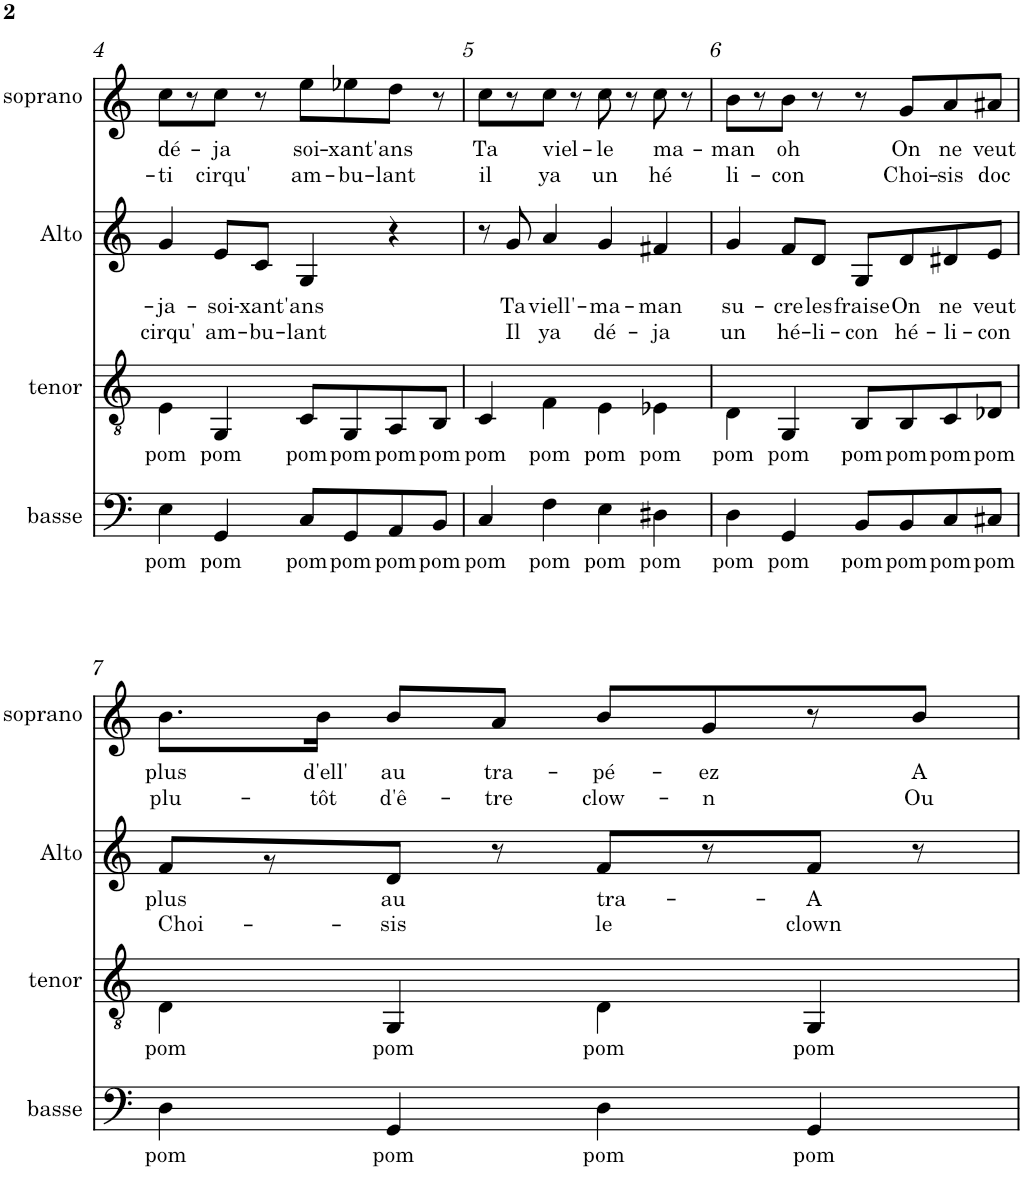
**kern	**text	**kern	**text	**kern	**text	**text	**kern	**text	**text
*part4	*part4	*part3	*part3	*part2	*part2	*part2	*part1	*part1	*part1
*staff4	*staff4	*staff3	*staff3	*staff2	*staff2	*staff2	*staff1	*staff1	*staff1
*I"basse	*	*I"tenor	*	*I"Alto	*	*	*I"soprano	*	*
*I'basse	*	*I'tenor	*	*I'Alto	*	*	*I'soprano	*	*
!!LO:PB:g=z
*clefF4	*	*clefGv2	*	*clefG2	*	*	*clefG2	*	*
*k[]	*	*k[]	*	*k[]	*	*	*k[]	*	*
*M4/4	*	*M4/4	*	*M4/4	*	*	*M4/4	*	*
*met(c)	*	*met(c)	*	*met(c)	*	*	*met(c)	*	*
=4	=4	=4	=4	=4	=4	=4	=4	=4	=4
!	!LO:LY:b	!	!LO:LY:b	!	!LO:LY:b	!LO:LY:b	!	!LO:LY:b	!LO:LY:b
4E\	pom	4E\	pom	4g/	-ja-	cirqu'	8cc\L	dé-	-ti
.	.	.	.	.	.	.	8r	.	.
!	!LO:LY:b	!	!LO:LY:b	!	!LO:LY:b	!LO:LY:b	!	!LO:LY:b	!LO:LY:b
4GG/	pom	4GG/	pom	8e/L	-soi-	am-	8cc\J	-ja	cirqu'
!	!	!	!	!	!LO:LY:b	!LO:LY:b	!	!	!
.	.	.	.	8c/J	-xant'	-bu-	8r	.	.
!	!LO:LY:b	!	!LO:LY:b	!	!LO:LY:b	!LO:LY:b	!	!LO:LY:b	!LO:LY:b
8C/L	pom	8C/L	pom	4G/	ans	-lant	8ee\L	soi-	am-
!	!LO:LY:b	!	!LO:LY:b	!	!	!	!	!LO:LY:b	!LO:LY:b
8GG/	pom	8GG/	pom	.	.	.	8ee-X\	-xant'	-bu-
!	!LO:LY:b	!	!LO:LY:b	!	!	!	!	!LO:LY:b	!LO:LY:b
8AA/	pom	8AA/	pom	4r	.	.	8dd\J	ans	-lant
!	!LO:LY:b	!	!LO:LY:b	!	!	!	!	!	!
8BB/J	pom	8BB/J	pom	.	.	.	8r	.	.
=5	=5	=5	=5	=5	=5	=5	=5	=5	=5
!	!LO:LY:b	!	!LO:LY:b	!	!	!	!	!LO:LY:b	!LO:LY:b
4C/	pom	4C/	pom	8r	.	.	8cc\L	Ta	il
!	!	!	!	!	!LO:LY:b	!LO:LY:b	!	!	!
.	.	.	.	8g/	Ta	Il	8r	.	.
!	!LO:LY:b	!	!LO:LY:b	!	!LO:LY:b	!LO:LY:b	!	!LO:LY:b	!LO:LY:b
4F\	pom	4F\	pom	4a/	viell'-	ya	8cc\J	viel-	ya
.	.	.	.	.	.	.	8r	.	.
!	!LO:LY:b	!	!LO:LY:b	!	!LO:LY:b	!LO:LY:b	!	!LO:LY:b	!LO:LY:b
4E\	pom	4E\	pom	4g/	-ma-	dé-	8cc\	-le	un
.	.	.	.	.	.	.	8r	.	.
!	!LO:LY:b	!	!LO:LY:b	!	!LO:LY:b	!LO:LY:b	!	!LO:LY:b	!LO:LY:b
4D#X\	pom	4E-X\	pom	4f#X/	-man	-ja	8cc\	ma-	hé
.	.	.	.	.	.	.	8r	.	.
=6	=6	=6	=6	=6	=6	=6	=6	=6	=6
!	!LO:LY:b	!	!LO:LY:b	!	!LO:LY:b	!LO:LY:b	!	!LO:LY:b	!LO:LY:b
4D\	pom	4D\	pom	4g/	su-	un	8b\L	-man	li-
.	.	.	.	.	.	.	8r	.	.
!	!LO:LY:b	!	!LO:LY:b	!	!LO:LY:b	!LO:LY:b	!	!LO:LY:b	!LO:LY:b
4GG/	pom	4GG/	pom	8f/L	-cre	hé-	8b\J	oh	-con
!	!	!	!	!	!LO:LY:b	!LO:LY:b	!	!	!
.	.	.	.	8d/J	les	-li-	8r	.	.
!	!LO:LY:b	!	!LO:LY:b	!	!LO:LY:b	!LO:LY:b	!	!	!
8BB/L	pom	8BB/L	pom	8G/L	fraise	-con	8r	.	.
!	!LO:LY:b	!	!LO:LY:b	!	!LO:LY:b	!LO:LY:b	!	!LO:LY:b	!LO:LY:b
8BB/	pom	8BB/	pom	8d/	On	hé-	8g/L	On	Choi-
!	!LO:LY:b	!	!LO:LY:b	!	!LO:LY:b	!LO:LY:b	!	!LO:LY:b	!LO:LY:b
8C/	pom	8C/	pom	8d#X/	ne	-li-	8a/	ne	-sis
!	!LO:LY:b	!	!LO:LY:b	!	!LO:LY:b	!LO:LY:b	!	!LO:LY:b	!LO:LY:b
8C#X/J	pom	8D-X/J	pom	8e/J	veut	-con	8a#X/J	veut	doc
!!LO:LB:g=z
=7	=7	=7	=7	=7	=7	=7	=7	=7	=7
!	!LO:LY:b	!	!LO:LY:b	!	!LO:LY:b	!LO:LY:b	!	!LO:LY:b	!LO:LY:b
4D\	pom	4D\	pom	8f/L	plus	Choi-	8.b\L	plus	plu-
.	.	.	.	8r	.	.	.	.	.
!	!	!	!	!	!	!	!	!LO:LY:b	!LO:LY:b
.	.	.	.	.	.	.	16b\Jk	d'ell'	-tôt
!	!LO:LY:b	!	!LO:LY:b	!	!LO:LY:b	!LO:LY:b	!	!LO:LY:b	!LO:LY:b
4GG/	pom	4GG/	pom	8d/J	au	-sis	8b/L	au	d'ê-
!	!	!	!	!	!	!	!	!LO:LY:b	!LO:LY:b
.	.	.	.	8r	.	.	8a/J	tra-	-tre
!	!LO:LY:b	!	!LO:LY:b	!	!LO:LY:b	!LO:LY:b	!	!LO:LY:b	!LO:LY:b
4D\	pom	4D\	pom	8f/L	tra-	le	8b/L	-pé-	clow-
!	!	!	!	!	!	!	!	!LO:LY:b	!LO:LY:b
.	.	.	.	8r	.	.	8g/	-ez	-n
!	!LO:LY:b	!	!LO:LY:b	!	!LO:LY:b	!LO:LY:b	!	!	!
4GG/	pom	4GG/	pom	8f/J	-A	clown	8r	.	.
!	!	!	!	!	!	!	!	!LO:LY:b	!LO:LY:b
.	.	.	.	8r	.	.	8b/J	A	Ou
=	=	=	=	=	=	=	=	=	=
*-	*-	*-	*-	*-	*-	*-	*-	*-	*-
